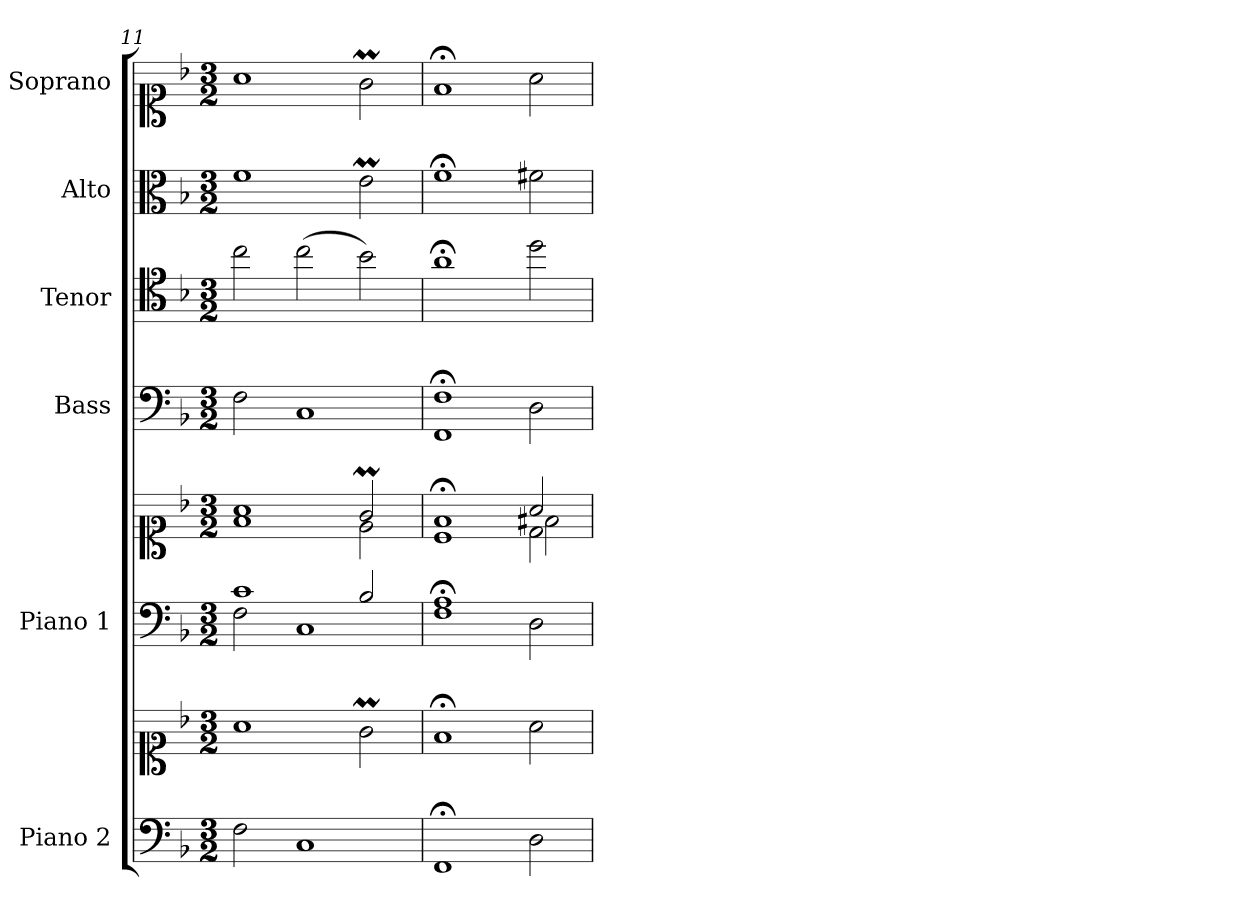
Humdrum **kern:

**kern	**kern	**kern	**kern	**kern	**kern	**kern	**kern
*part6	*part6	*part5	*part5	*part4	*part3	*part2	*part1
*staff8	*staff7	*staff6	*staff5	*staff4	*staff3	*staff2	*staff1
*I"Piano 2	*	*I"Piano 1	*	*I"Bass	*I"Tenor	*I"Alto	*I"Soprano
*I'Pno 2	*	*I'Pno 1	*	*I'B.	*I'T.	*I'A.	*I'S.
*clefF4	*clefC1	*clefF4	*clefC1	*clefF4	*clefC4	*clefC3	*clefC1
*	*	*	*	*	*ITrd7c12	*	*
*k[b-]	*k[b-]	*k[b-]	*k[b-]	*k[b-]	*k[b-]	*k[b-]	*k[b-]
*F:	*F:	*F:	*F:	*F:	*F:	*F:	*F:
*M3/2	*M3/2	*M3/2	*M3/2	*M3/2	*M3/2	*M3/2	*M3/2
=11	=11	=11	=11	=11	=11	=11	=11
*	*	*^	*^	*	*	*	*
2F\	1a\	1c/	2F\	1a/	1f\	2F\	2c\	1f\	1a\
1C/	.	.	1C\	.	.	1C/	(2c\	.	.
.	2gM\	2B-/	.	2gM/	2e\	.	2B-\)	2em\	2gM\
=12	=12	=12	=12	=12	=12	=12	=12	=12	=12
*	*	*	*	*	*^	*^	*	*	*
1FF;/	1f;</	1A;/	1F\	1f;</	1ryy	1c\	1F;</	1FF\	1A;<\	1f;<\	1f;</
2D\	2a\	2ryy	2D\	2a/	2d\	2f#X\	2D\	2ryy	2d\	2f#X\	2a\
*	*	*v	*v	*	*	*	*v	*v	*	*	*
*	*	*	*v	*v	*v	*	*	*	*
=	=	=	=	=	=	=	=
*-	*-	*-	*-	*-	*-	*-	*-
